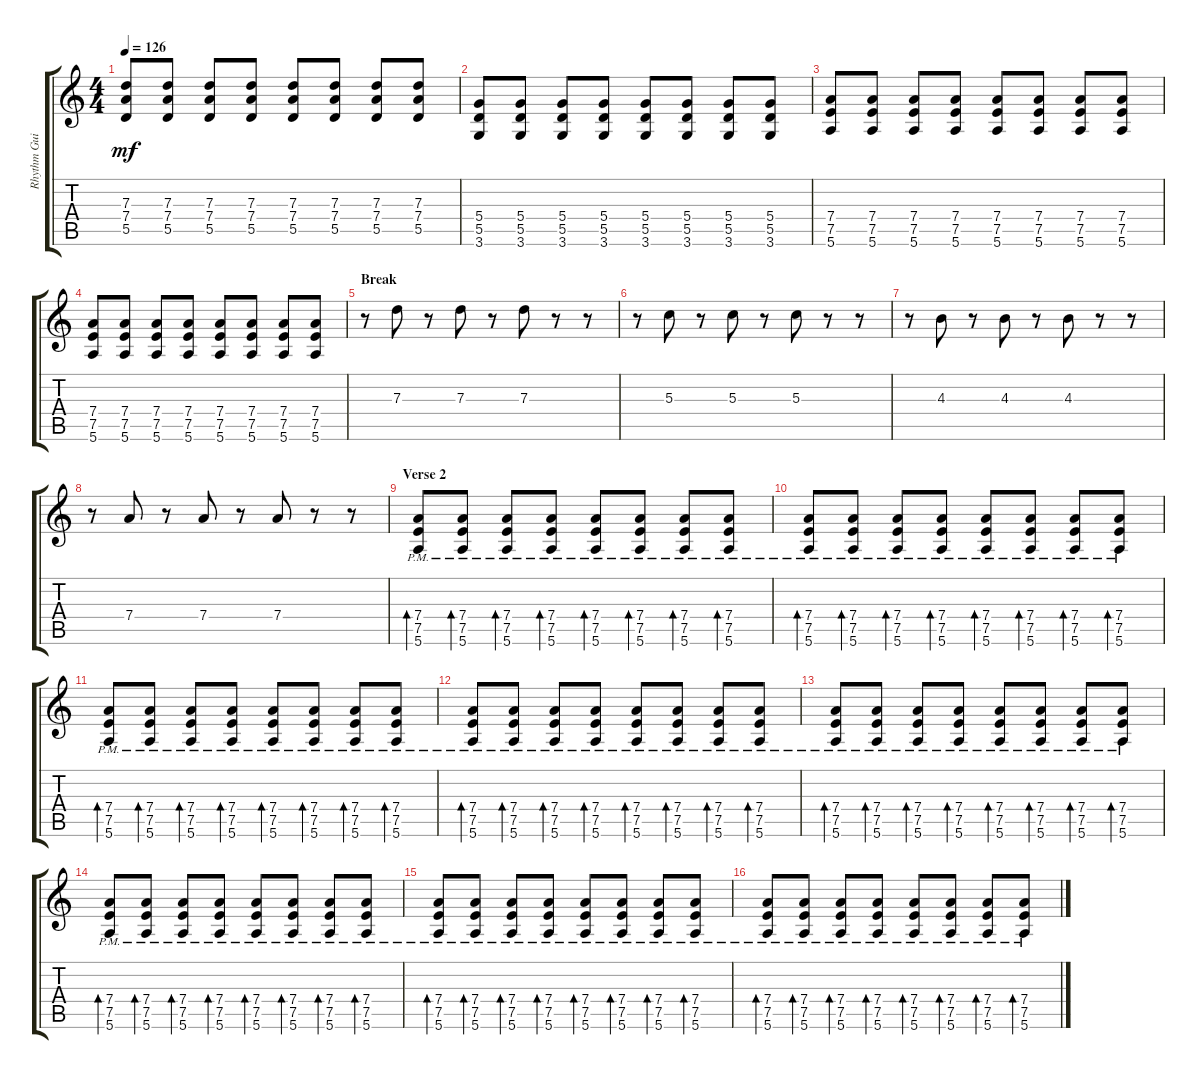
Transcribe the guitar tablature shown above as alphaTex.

\track ("Rhythm Guitar" "Rhythm Gui") {instrument overdrivenguitar}
\staff {score tabs}
\tuning (E4 B3 G3 D3 A2 E2) {hide}
\ts (4 4)
\tempo 126
\clef g2
\ks c
(7.3 7.4 5.5).8{dy mf} (7.3 7.4 5.5).8 (7.3 7.4 5.5).8 (7.3 7.4 5.5).8 (7.3 7.4 5.5).8 (7.3 7.4 5.5).8 (7.3 7.4 5.5).8 (7.3 7.4 5.5).8 |
(5.4 5.5 3.6).8 (5.4 5.5 3.6).8 (5.4 5.5 3.6).8 (5.4 5.5 3.6).8 (5.4 5.5 3.6).8 (5.4 5.5 3.6).8 (5.4 5.5 3.6).8 (5.4 5.5 3.6).8 |
(7.4 7.5 5.6).8 (7.4 7.5 5.6).8 (7.4 7.5 5.6).8 (7.4 7.5 5.6).8 (7.4 7.5 5.6).8 (7.4 7.5 5.6).8 (7.4 7.5 5.6).8 (7.4 7.5 5.6).8 |
(7.4 7.5 5.6).8 (7.4 7.5 5.6).8 (7.4 7.5 5.6).8 (7.4 7.5 5.6).8 (7.4 7.5 5.6).8 (7.4 7.5 5.6).8 (7.4 7.5 5.6).8 (7.4 7.5 5.6).8 |
\section ("" "Break")
r.8 7.3.8 r.8 7.3.8 r.8 7.3.8 r.8 r.8 |
r.8 5.3.8 r.8 5.3.8 r.8 5.3.8 r.8 r.8 |
r.8 4.3.8 r.8 4.3.8 r.8 4.3.8 r.8 r.8 |
r.8 7.4.8 r.8 7.4.8 r.8 7.4.8 r.8 r.8 |
\section ("" "Verse 2")
(7.4{pm} 7.5{pm} 5.6{pm}).8{bd 30} (7.4{pm} 7.5{pm} 5.6{pm}).8{bd 30} (7.4{pm} 7.5{pm} 5.6{pm}).8{bd 30} (7.4{pm} 7.5{pm} 5.6{pm}).8{bd 30} (7.4{pm} 7.5{pm} 5.6{pm}).8{bd 30} (7.4{pm} 7.5{pm} 5.6{pm}).8{bd 30} (7.4{pm} 7.5{pm} 5.6{pm}).8{bd 30} (7.4{pm} 7.5{pm} 5.6{pm}).8{bd 30} |
(7.4{pm} 7.5{pm} 5.6{pm}).8{bd 30} (7.4{pm} 7.5{pm} 5.6{pm}).8{bd 30} (7.4{pm} 7.5{pm} 5.6{pm}).8{bd 30} (7.4{pm} 7.5{pm} 5.6{pm}).8{bd 30} (7.4{pm} 7.5{pm} 5.6{pm}).8{bd 30} (7.4{pm} 7.5{pm} 5.6{pm}).8{bd 30} (7.4{pm} 7.5{pm} 5.6{pm}).8{bd 30} (7.4{pm} 7.5{pm} 5.6{pm}).8{bd 30} |
(7.4{pm} 7.5{pm} 5.6{pm}).8{bd 30} (7.4{pm} 7.5{pm} 5.6{pm}).8{bd 30} (7.4{pm} 7.5{pm} 5.6{pm}).8{bd 30} (7.4{pm} 7.5{pm} 5.6{pm}).8{bd 30} (7.4{pm} 7.5{pm} 5.6{pm}).8{bd 30} (7.4{pm} 7.5{pm} 5.6{pm}).8{bd 30} (7.4{pm} 7.5{pm} 5.6{pm}).8{bd 30} (7.4{pm} 7.5{pm} 5.6{pm}).8{bd 30} |
(7.4{pm} 7.5{pm} 5.6{pm}).8{bd 30} (7.4{pm} 7.5{pm} 5.6{pm}).8{bd 30} (7.4{pm} 7.5{pm} 5.6{pm}).8{bd 30} (7.4{pm} 7.5{pm} 5.6{pm}).8{bd 30} (7.4{pm} 7.5{pm} 5.6{pm}).8{bd 30} (7.4{pm} 7.5{pm} 5.6{pm}).8{bd 30} (7.4{pm} 7.5{pm} 5.6{pm}).8{bd 30} (7.4{pm} 7.5{pm} 5.6{pm}).8{bd 30} |
(7.4{pm} 7.5{pm} 5.6{pm}).8{bd 30} (7.4{pm} 7.5{pm} 5.6{pm}).8{bd 30} (7.4{pm} 7.5{pm} 5.6{pm}).8{bd 30} (7.4{pm} 7.5{pm} 5.6{pm}).8{bd 30} (7.4{pm} 7.5{pm} 5.6{pm}).8{bd 30} (7.4{pm} 7.5{pm} 5.6{pm}).8{bd 30} (7.4{pm} 7.5{pm} 5.6{pm}).8{bd 30} (7.4{pm} 7.5{pm} 5.6{pm}).8{bd 30} |
(7.4{pm} 7.5{pm} 5.6{pm}).8{bd 30} (7.4{pm} 7.5{pm} 5.6{pm}).8{bd 30} (7.4{pm} 7.5{pm} 5.6{pm}).8{bd 30} (7.4{pm} 7.5{pm} 5.6{pm}).8{bd 30} (7.4{pm} 7.5{pm} 5.6{pm}).8{bd 30} (7.4{pm} 7.5{pm} 5.6{pm}).8{bd 30} (7.4{pm} 7.5{pm} 5.6{pm}).8{bd 30} (7.4{pm} 7.5{pm} 5.6{pm}).8{bd 30} |
(7.4{pm} 7.5{pm} 5.6{pm}).8{bd 30} (7.4{pm} 7.5{pm} 5.6{pm}).8{bd 30} (7.4{pm} 7.5{pm} 5.6{pm}).8{bd 30} (7.4{pm} 7.5{pm} 5.6{pm}).8{bd 30} (7.4{pm} 7.5{pm} 5.6{pm}).8{bd 30} (7.4{pm} 7.5{pm} 5.6{pm}).8{bd 30} (7.4{pm} 7.5{pm} 5.6{pm}).8{bd 30} (7.4{pm} 7.5{pm} 5.6{pm}).8{bd 30} |
(7.4{pm} 7.5{pm} 5.6{pm}).8{bd 30} (7.4{pm} 7.5{pm} 5.6{pm}).8{bd 30} (7.4{pm} 7.5{pm} 5.6{pm}).8{bd 30} (7.4{pm} 7.5{pm} 5.6{pm}).8{bd 30} (7.4{pm} 7.5{pm} 5.6{pm}).8{bd 30} (7.4{pm} 7.5{pm} 5.6{pm}).8{bd 30} (7.4{pm} 7.5{pm} 5.6{pm}).8{bd 30} (7.4{pm} 7.5{pm} 5.6{pm}).8{bd 30}
